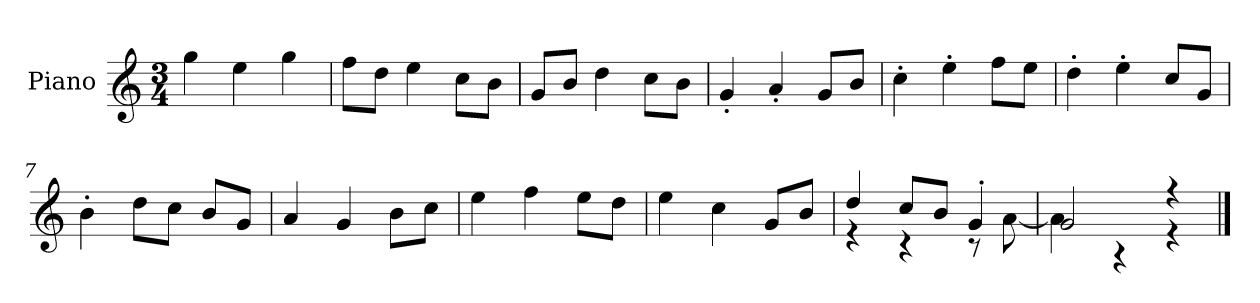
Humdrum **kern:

**kern
*part1
*staff1
*I"Piano
*I'P-no
*clefG2
*k[]
*M3/4
*MM177
=1
4gg\
4ee\
4gg\
=2
8ff\L
8dd\J
4ee\
8cc\L
8b\J
=3
8g/L
8b/J
4dd\
8cc\L
8b\J
=4
4g'/
4a'/
8g/L
8b/J
=5
4cc'\
4ee'\
8ff\L
8ee\J
=6
4dd'\
4ee'\
8cc/L
8g/J
=7
4b'\
8dd\L
8cc\J
8b/L
8g/J
=8
4a/
4g/
8b\L
8cc\J
!!LO:LB:g=z
=9
4ee\
4ff\
8ee\L
8dd\J
=10
4ee\
4cc\
8g/L
8b/J
=11
*^
4dd/	4r
8cc/L	4r
8b/J	.
4g'/	8r
.	[8a\
=12	=12
2g/	4a\]
.	4r
4r	4r
*v	*v
==
*-
